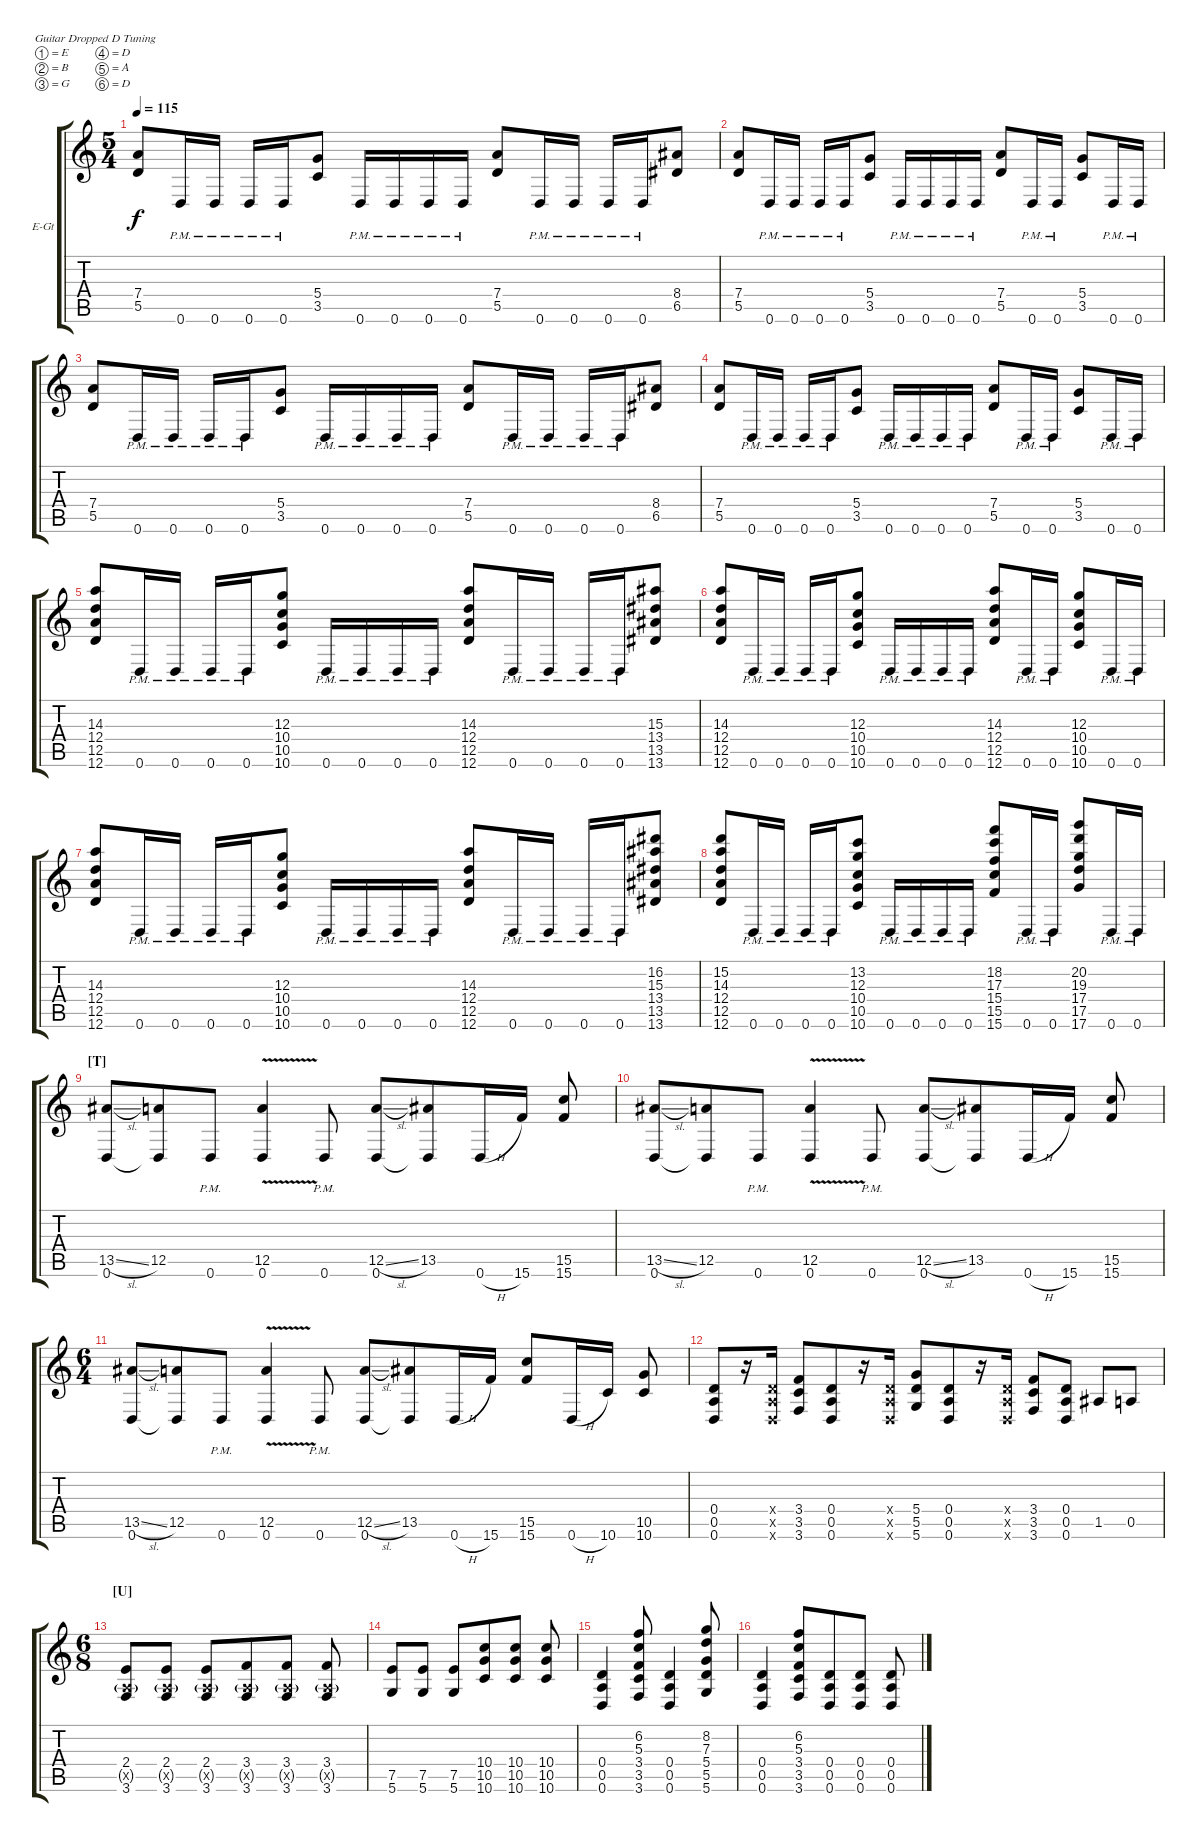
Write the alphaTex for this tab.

\defaultSystemsLayout 4
\bracketExtendMode groupsimilarinstruments
\firstSystemTrackNameOrientation horizontal
\otherSystemsTrackNameOrientation horizontal
\track ("Electric Guitar" "E-Gt") {instrument distortionguitar}
\staff {score tabs}
\tuning (E4 B3 G3 D3 A2 D2)
\ts (5 4)
\tempo 115
\clef g2
\scale
0.333333
\ks c
(5.5 7.4).8{dy f} 0.6{pm}.16 0.6{pm}.16 0.6{pm}.16 0.6{pm}.16 (3.5 5.4).8 0.6{pm}.16 0.6{pm}.16 0.6{pm}.16 0.6{pm}.16 (5.5 7.4).8 0.6{pm}.16 0.6{pm}.16 0.6{pm}.16 0.6{pm}.16 (6.5 8.4).8 |
\scale
0.333333 (5.5 7.4).8 0.6{pm}.16 0.6{pm}.16 0.6{pm}.16 0.6{pm}.16 (3.5 5.4).8 0.6{pm}.16 0.6{pm}.16 0.6{pm}.16 0.6{pm}.16 (5.5 7.4).8 0.6{pm}.16 0.6{pm}.16 (3.5 5.4).8 0.6{pm}.16 0.6{pm}.16 |
\scale
0.333333 (5.5 7.4).8 0.6{pm}.16 0.6{pm}.16 0.6{pm}.16 0.6{pm}.16 (3.5 5.4).8 0.6{pm}.16 0.6{pm}.16 0.6{pm}.16 0.6{pm}.16 (5.5 7.4).8 0.6{pm}.16 0.6{pm}.16 0.6{pm}.16 0.6{pm}.16 (6.5 8.4).8 |
\scale
0.333333 (5.5 7.4).8 0.6{pm}.16 0.6{pm}.16 0.6{pm}.16 0.6{pm}.16 (3.5 5.4).8 0.6{pm}.16 0.6{pm}.16 0.6{pm}.16 0.6{pm}.16 (5.5 7.4).8 0.6{pm}.16 0.6{pm}.16 (3.5 5.4).8 0.6{pm}.16 0.6{pm}.16 |
\scale
0.333333 (12.5 12.4 12.6 14.3).8 0.6{pm}.16 0.6{pm}.16 0.6{pm}.16 0.6{pm}.16 (10.5 10.4 12.3 10.6).8 0.6{pm}.16 0.6{pm}.16 0.6{pm}.16 0.6{pm}.16 (12.5 12.4 12.6 14.3).8 0.6{pm}.16 0.6{pm}.16 0.6{pm}.16 0.6{pm}.16 (13.5 13.4 15.3 13.6).8 |
\scale
0.333333 (12.5 12.4 12.6 14.3).8 0.6{pm}.16 0.6{pm}.16 0.6{pm}.16 0.6{pm}.16 (10.5 10.4 12.3 10.6).8 0.6{pm}.16 0.6{pm}.16 0.6{pm}.16 0.6{pm}.16 (12.5 12.4 12.6 14.3).8 0.6{pm}.16 0.6{pm}.16 (10.5 10.4 12.3 10.6).8 0.6{pm}.16 0.6{pm}.16 |
\scale
0.333333 (12.5 12.4 12.6 14.3).8 0.6{pm}.16 0.6{pm}.16 0.6{pm}.16 0.6{pm}.16 (10.5 10.4 12.3 10.6).8 0.6{pm}.16 0.6{pm}.16 0.6{pm}.16 0.6{pm}.16 (12.5 12.4 12.6 14.3).8 0.6{pm}.16 0.6{pm}.16 0.6{pm}.16 0.6{pm}.16 (13.5 13.4 15.3 13.6 16.2).8 |
\scale
0.333333 (12.5 12.4 12.6 14.3 15.2).8 0.6{pm}.16 0.6{pm}.16 0.6{pm}.16 0.6{pm}.16 (10.5 10.4 12.3 10.6 13.2).8 0.6{pm}.16 0.6{pm}.16 0.6{pm}.16 0.6{pm}.16 (15.5 15.4 15.6 17.3 18.2).8 0.6{pm}.16 0.6{pm}.16 (17.5 17.4 19.3 17.6 20.2).8 0.6{pm}.16 0.6{pm}.16 |
\beaming (8 3 3 3 1)
\section ("T" "")
\scale
0.333333 (13.5{sl} 0.6).8 (12.5 0.6{t}).8 0.6{pm}.8 (0.6 12.5{v}).4 0.6{pm}.8 (12.5{sl} 0.6).8 (0.6{t} 13.5).8 0.6{h}.16 15.6.16 (15.6 15.5).8 |
\scale
0.257261 (13.5{sl} 0.6).8 (12.5 0.6{t}).8 0.6{pm}.8 (0.6 12.5{v}).4 0.6{pm}.8 (12.5{sl} 0.6).8 (0.6{t} 13.5).8 0.6{h}.16 15.6.16 (15.6 15.5).8 |
\ts (6 4)
\beaming (8 3 3 3 2 1)
\scale
0.485477 (13.5{sl} 0.6).8 (12.5 0.6{t}).8 0.6{pm}.8 (0.6 12.5{v}).4 0.6{pm}.8 (12.5{sl} 0.6).8 (0.6{t} 13.5).8 0.6{h}.16 15.6.16 (15.6 15.5).8 0.6{h}.16 10.6.16 (10.6 10.5).8 |
\beaming (8 2 3 3 2 2)
\scale
0.257261 (0.4 0.5 0.6).8 r.16 (0.6{x} 0.5{x} 0.4{x}).16 (3.4 3.5 3.6).8 (0.6 0.5 0.4).8 r.16 (0.4{x} 0.5{x} 0.6{x}).16 (5.6 5.5 5.4).8 (0.4 0.5 0.6).8 r.16 (0.6{x} 0.5{x} 0.4{x}).16 (3.4 3.5 3.6).8 (0.6 0.5 0.4).8 1.5.8 0.5.8 |
\ts (6 8)
\section ("U" "")
\scale
0.485477 (2.4 0.5{g x} 3.6).8 (2.4 0.5{g x} 3.6).8 (2.4 0.5{g x} 3.6).8 (3.4 0.5{g x} 3.6).8 (3.4 0.5{g x} 3.6).8 (3.4 0.5{g x} 3.6).8 |
\scale
0.257261 (7.5 5.6).8 (7.5 5.6).8 (7.5 5.6).8 (10.6 10.5 10.4).8 (10.6 10.5 10.4).8 (10.6 10.5 10.4).8 |
\scale
0.257261 (0.6 0.5 0.4).4 (3.6 3.5 3.4 5.3 6.2).8 (0.6 0.5 0.4).4 (5.6 5.5 5.4 7.3 8.2).8 |
\scale
0.333333 (0.6 0.5 0.4).4 (3.6 3.5 3.4 5.3 6.2).8 (0.6 0.5 0.4).8 (0.6 0.5 0.4).8 (0.6 0.5 0.4).8
